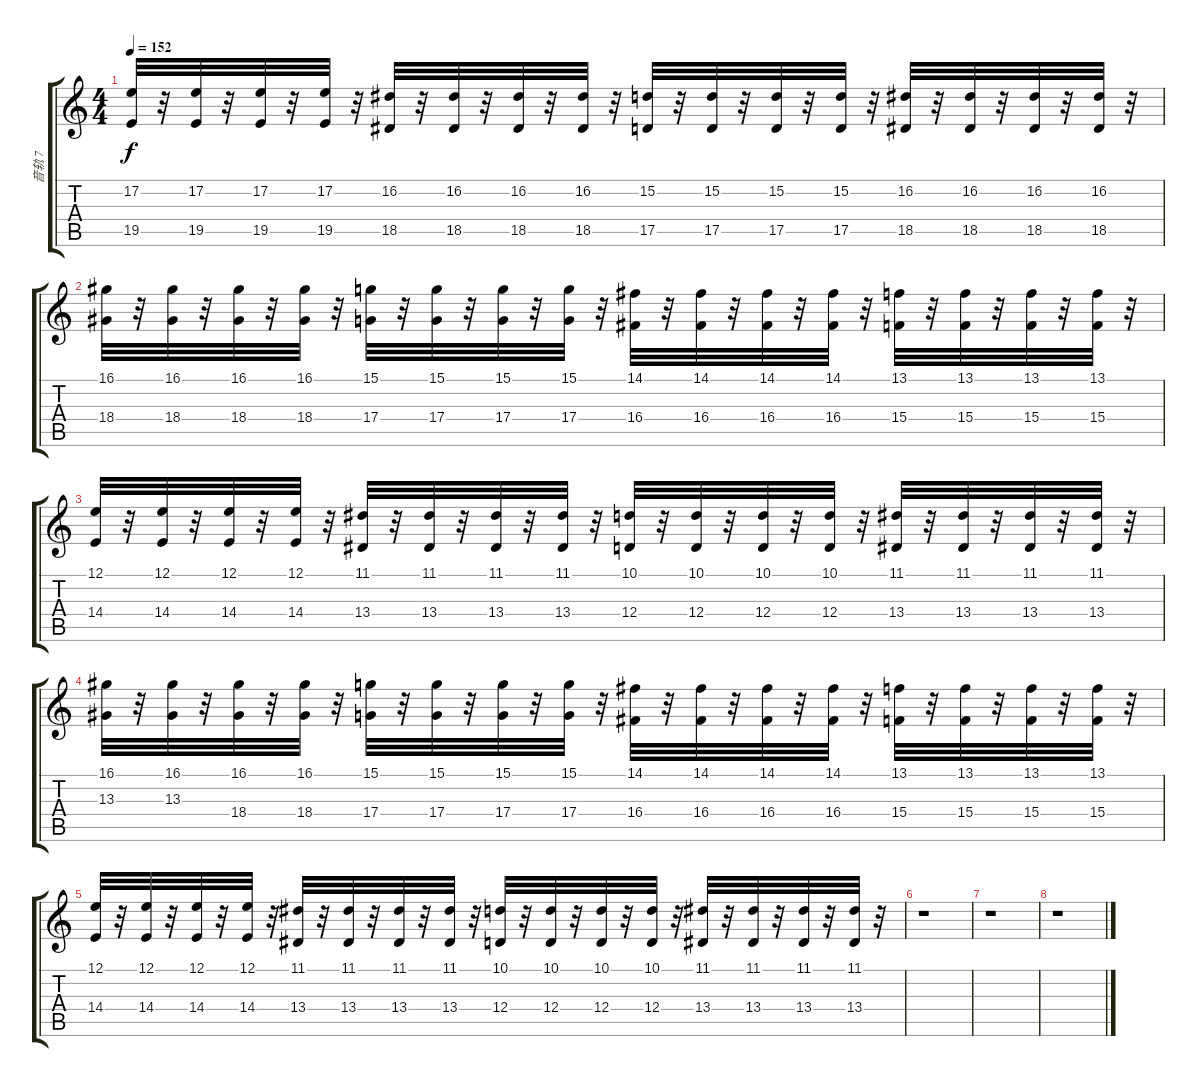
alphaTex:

\track ("音轨 7" "音轨 7") {instrument lead2sawtooth}
\staff {score tabs}
\tuning (E4 B3 G3 D3 A2 E2) {hide}
\ts (4 4)
\tempo 152
\clef g2
\ks c
(17.2 19.5).32{dy f} r.32 (17.2 19.5).32 r.32 (17.2 19.5).32 r.32 (17.2 19.5).32 r.32 (16.2 18.5).32 r.32 (16.2 18.5).32 r.32 (16.2 18.5).32 r.32 (16.2 18.5).32 r.32 (15.2 17.5).32 r.32 (15.2 17.5).32 r.32 (15.2 17.5).32 r.32 (15.2 17.5).32 r.32 (16.2 18.5).32 r.32 (16.2 18.5).32 r.32 (16.2 18.5).32 r.32 (16.2 18.5).32 r.32 |
(16.1 18.4).32 r.32 (16.1 18.4).32 r.32 (16.1 18.4).32 r.32 (16.1 18.4).32 r.32 (15.1 17.4).32 r.32 (15.1 17.4).32 r.32 (15.1 17.4).32 r.32 (15.1 17.4).32 r.32 (14.1 16.4).32 r.32 (14.1 16.4).32 r.32 (14.1 16.4).32 r.32 (14.1 16.4).32 r.32 (13.1 15.4).32 r.32 (13.1 15.4).32 r.32 (13.1 15.4).32 r.32 (13.1 15.4).32 r.32 |
(12.1 14.4).32 r.32 (12.1 14.4).32 r.32 (12.1 14.4).32 r.32 (12.1 14.4).32 r.32 (11.1 13.4).32 r.32 (11.1 13.4).32 r.32 (11.1 13.4).32 r.32 (11.1 13.4).32 r.32 (10.1 12.4).32 r.32 (10.1 12.4).32 r.32 (10.1 12.4).32 r.32 (10.1 12.4).32 r.32 (11.1 13.4).32 r.32 (11.1 13.4).32 r.32 (11.1 13.4).32 r.32 (11.1 13.4).32 r.32 |
(16.1 13.3).32 r.32 (16.1 13.3).32 r.32 (16.1 18.4).32 r.32 (16.1 18.4).32 r.32 (15.1 17.4).32 r.32 (15.1 17.4).32 r.32 (15.1 17.4).32 r.32 (15.1 17.4).32 r.32 (14.1 16.4).32 r.32 (14.1 16.4).32 r.32 (14.1 16.4).32 r.32 (14.1 16.4).32 r.32 (13.1 15.4).32 r.32 (13.1 15.4).32 r.32 (13.1 15.4).32 r.32 (13.1 15.4).32 r.32 |
(12.1 14.4).32 r.32 (12.1 14.4).32 r.32 (12.1 14.4).32 r.32 (12.1 14.4).32 r.32 (11.1 13.4).32 r.32 (11.1 13.4).32 r.32 (11.1 13.4).32 r.32 (11.1 13.4).32 r.32 (10.1 12.4).32 r.32 (10.1 12.4).32 r.32 (10.1 12.4).32 r.32 (10.1 12.4).32 r.32 (11.1 13.4).32 r.32 (11.1 13.4).32 r.32 (11.1 13.4).32 r.32 (11.1 13.4).32 r.32 |
r.1 |
r.1 |
r.1
